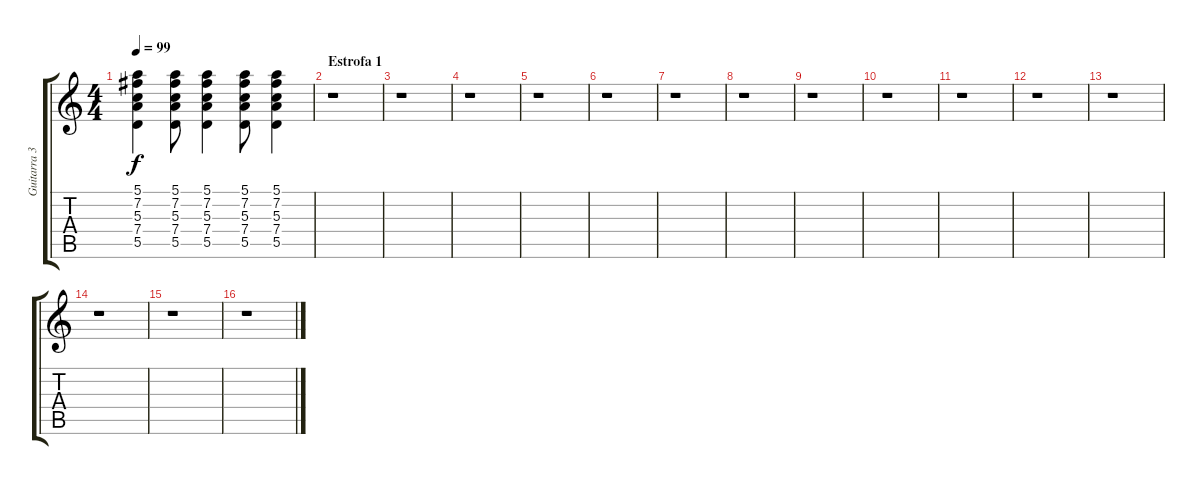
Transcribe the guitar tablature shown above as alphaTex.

\track ("Guitarra 3" "Guitarra 3") {instrument acousticguitarsteel}
\staff {score tabs}
\tuning (E4 B3 G3 D3 A2 E2) {hide}
\ts (4 4)
\tempo 99
\clef g2
\ks c
(5.1 7.2 5.3 7.4 5.5).4{dy f} (5.1 7.2 5.3 7.4 5.5).8 (5.1 7.2 5.3 7.4 5.5).4 (5.1 7.2 5.3 7.4 5.5).8 (5.1 7.2 5.3 7.4 5.5).4 |
\section ("" "Estrofa 1")
r.1 |
r.1 |
r.1 |
r.1 |
r.1 |
r.1 |
r.1 |
r.1 |
r.1 |
r.1 |
r.1 |
r.1 |
r.1 |
r.1 |
r.1
